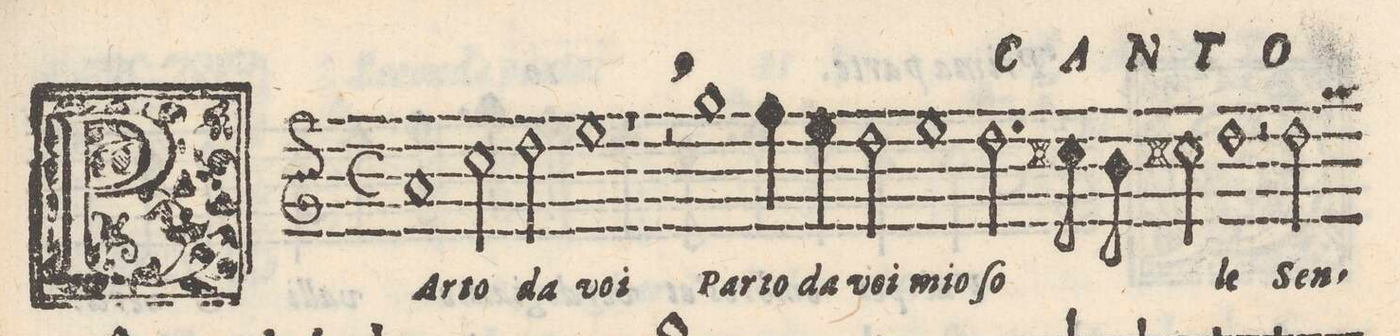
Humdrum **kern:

**kern	**text
*I"CANTO	*
*clefG2	*
*k[]	*
*met(c)	*
*M2/1	*
1a	PAr-
2cc\	-to
2dd\	da
=2-	=2-
1ee	voi
1r	.
=3-	=3-
2r,	.
1gg	Par-
4ff\	-to
4ee\	da
=4-	=4-
2dd\	voi
1ee	mio
2.dd\	ſo-
=5-	=5-
8cc#X\	.
8b\	.
2cc#X\	.
1dd	-le
=6-	=6-
2r	.
2dd\	Sen-
*-	*-
